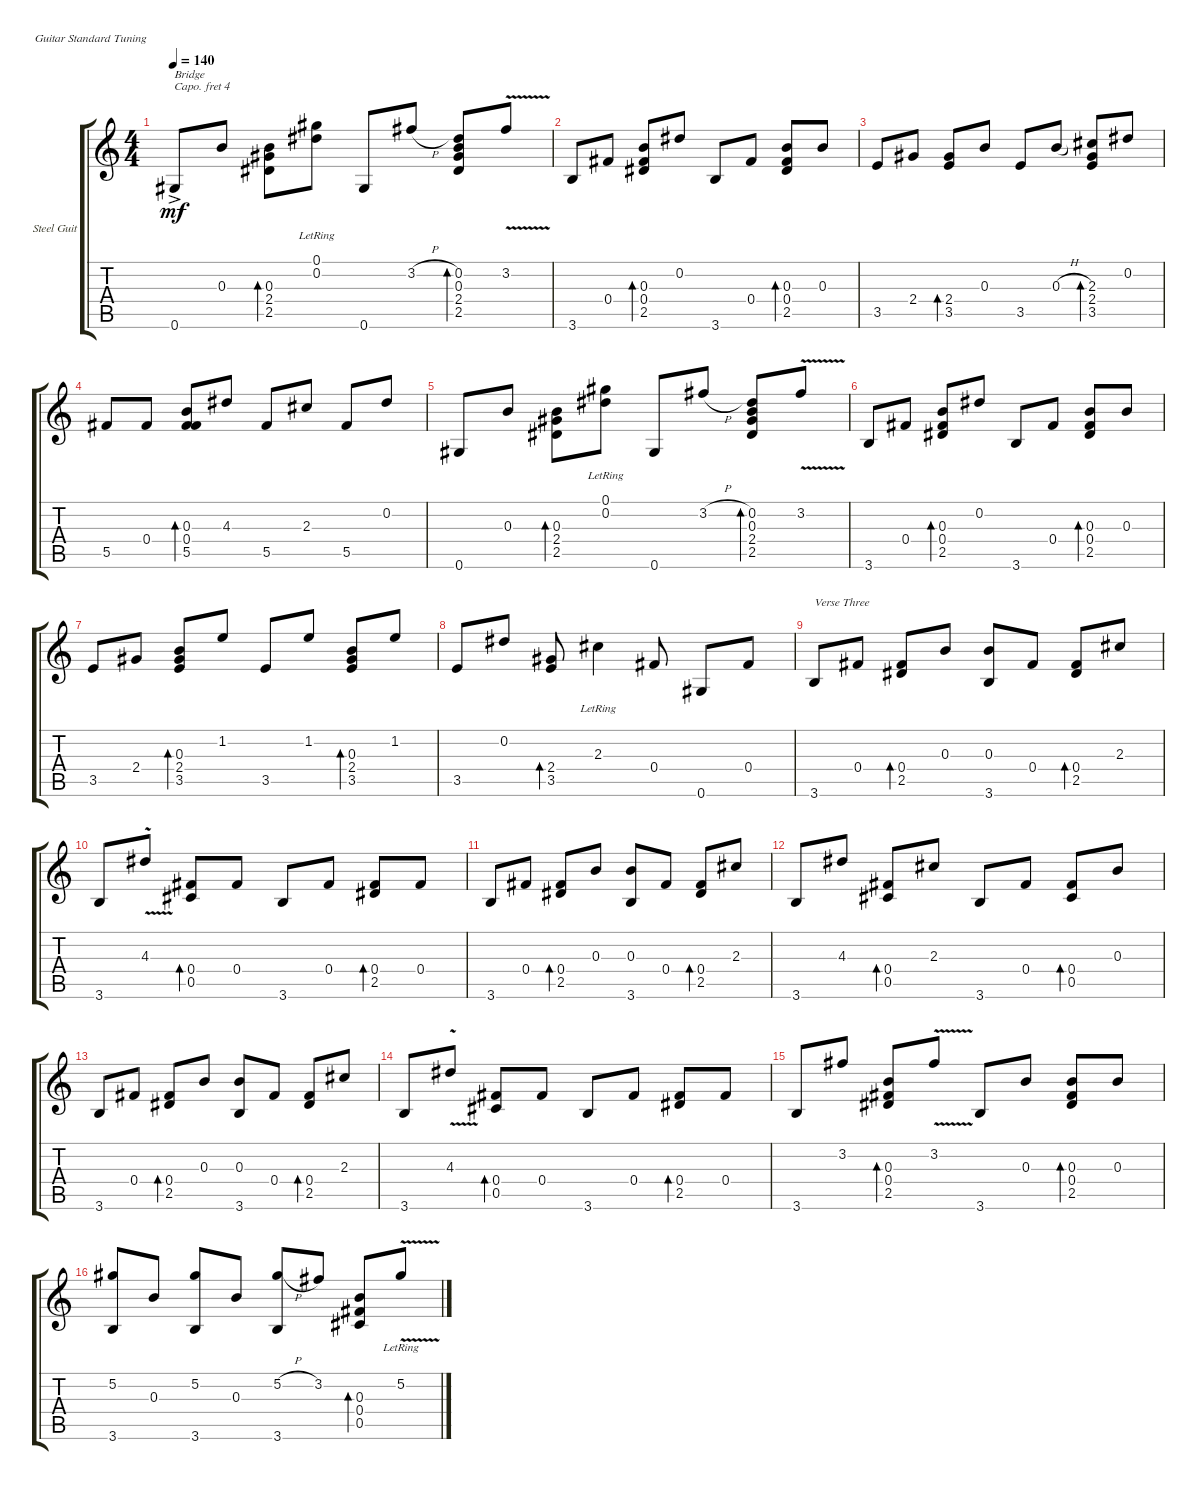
\defaultSystemsLayout 4
\bracketExtendMode groupsimilarinstruments
\firstSystemTrackNameOrientation horizontal
\otherSystemsTrackNameOrientation horizontal
\track ("Steel Guitar" "Steel Guit") {instrument acousticguitarsteel}
\staff {score tabs}
\capo 4
\tuning (E4 B3 G3 D3 A2 E2)
\ts (4 4)
\tempo 140
\clef g2
\ks c
0.6{ac}.8{txt "Bridge" dy mf} 0.3.8 (0.3 2.4 2.5).8{bd 51} (0.2 0.1{lr}).8 0.6.8 3.2{h}.8 (0.2 0.3 2.4 2.5).8{bd 51} 3.2{v}.8 |
3.6.8 0.4.8 (2.5 0.4 0.3).8{bd 51} 0.2.8 3.6.8 0.4.8 (2.5 0.4 0.3).8{bd 51} 0.3.8 |
3.5.8 2.4.8 (3.5 2.4).8{bd 51} 0.3.8 3.5.8 0.3{h}.8 (2.3 3.5 2.4).8{bd 51} 0.2.8 |
5.5.8 0.4.8 (0.4 5.5 0.3).8{bd 51} 4.3.8 5.5.8 2.3.8 5.5.8 0.2.8 |
0.6.8 0.3.8 (0.3 2.4 2.5).8{bd 51} (0.2 0.1{lr}).8 0.6.8 3.2{h}.8 (0.2 0.3 2.4 2.5).8{bd 51} 3.2{v}.8 |
3.6.8 0.4.8 (2.5 0.4 0.3).8{bd 51} 0.2.8 3.6.8 0.4.8 (2.5 0.4 0.3).8{bd 51} 0.3.8 |
3.5.8 2.4.8 (2.4 3.5 0.3).8{bd 51} 1.2.8 3.5.8 1.2.8 (3.5 2.4 0.3).8{bd 51} 1.2.8 |
3.5.8 0.2.8 (3.5 2.4).8{bd 51} 2.3{lr}.4 0.4.8 0.6.8 0.4.8 |
3.6.8{txt "Verse Three"} 0.4.8 (0.4 2.5).8{bd 51} 0.3.8 (3.6 0.3).8 0.4.8 (2.5 0.4).8{bd 51} 2.3.8 |
3.6.8 4.3{v}.8 (0.5 0.4).8{bd 51} 0.4.8 3.6.8 0.4.8 (2.5 0.4).8{bd 51} 0.4.8 |
3.6.8 0.4.8 (0.4 2.5).8{bd 51} 0.3.8 (3.6 0.3).8 0.4.8 (2.5 0.4).8{bd 51} 2.3.8 |
3.6.8 4.3.8 (0.5 0.4).8{bd 51} 2.3.8 3.6.8 0.4.8 (0.4 0.5).8{bd 51} 0.3.8 |
3.6.8 0.4.8 (0.4 2.5).8{bd 51} 0.3.8 (3.6 0.3).8 0.4.8 (2.5 0.4).8{bd 51} 2.3.8 |
3.6.8 4.3{v}.8 (0.5 0.4).8{bd 51} 0.4.8 3.6.8 0.4.8 (2.5 0.4).8{bd 51} 0.4.8 |
3.6.8 3.2.8 (2.5 0.4 0.3).8{bd 51} 3.2{v}.8 3.6.8 0.3.8 (2.5 0.4 0.3).8{bd 51} 0.3.8 |
(3.6 5.2).8 0.3.8 (5.2 3.6).8 0.3.8 (3.6 5.2{h}).8 3.2.8 (0.3 0.4 0.5).8{bd 51} 5.2{v lr}.8
